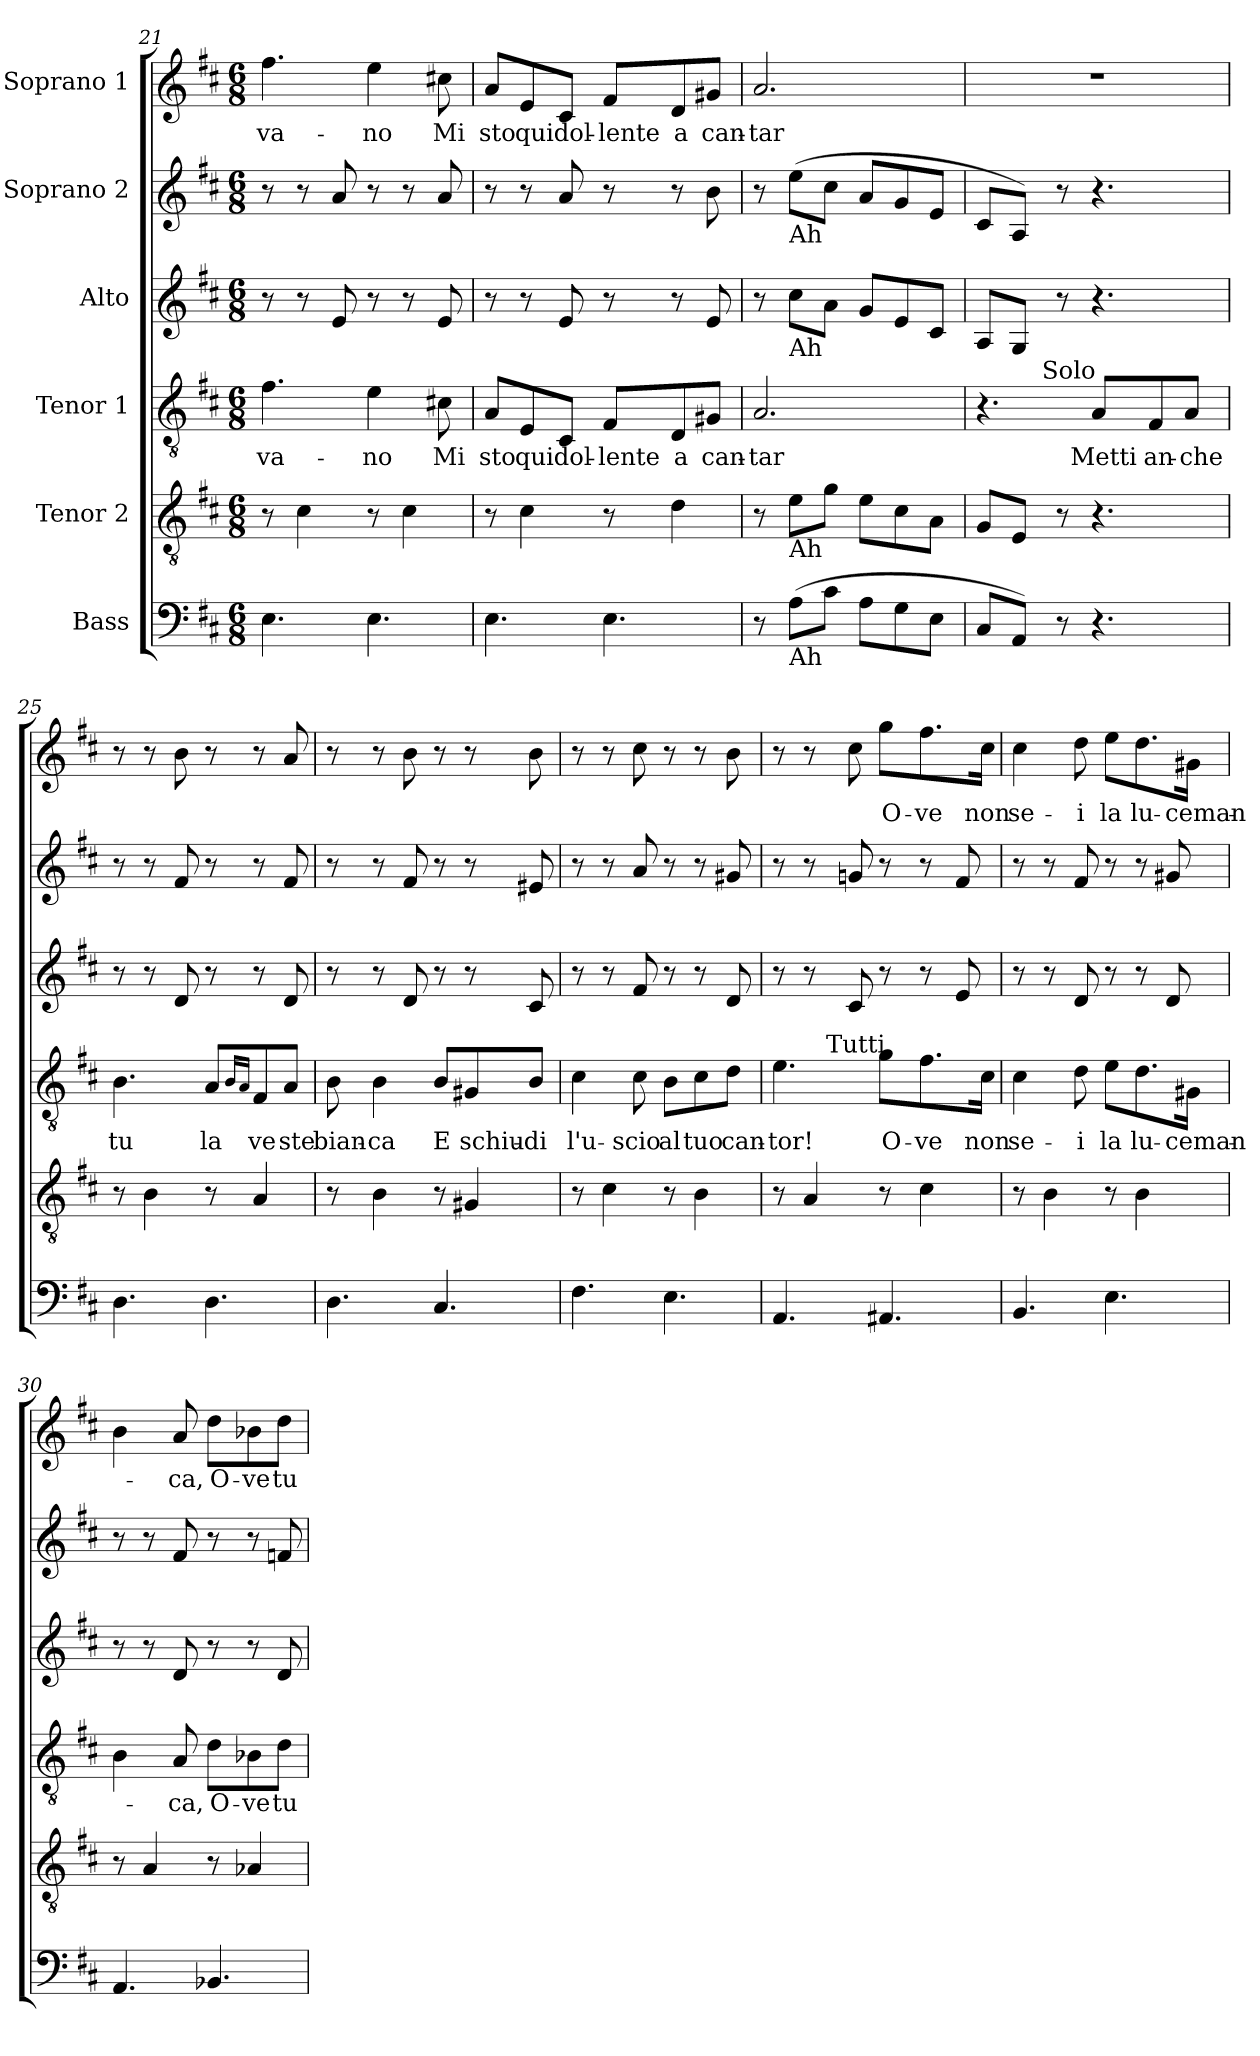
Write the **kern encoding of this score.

**kern	**kern	**kern	**text	**kern	**kern	**kern	**text
*part6	*part5	*part4	*part4	*part3	*part2	*part1	*part1
*staff6	*staff5	*staff4	*staff4	*staff3	*staff2	*staff1	*staff1
*I"Bass	*I"Tenor 2	*I"Tenor 1	*	*I"Alto	*I"Soprano 2	*I"Soprano 1	*
*clefF4	*clefGv2	*clefGv2	*	*clefG2	*clefG2	*clefG2	*
*ITrd7c12	*	*	*	*	*	*	*
*k[f#c#]	*k[f#c#]	*k[f#c#]	*	*k[f#c#]	*k[f#c#]	*k[f#c#]	*
*D:	*D:	*D:	*	*D:	*D:	*D:	*
*M6/8	*M6/8	*M6/8	*	*M6/8	*M6/8	*M6/8	*
=21	=21	=21	=21	=21	=21	=21	=21
!	!	!	!LO:LY:b	!	!	!	!LO:LY:b
4.EE\	8r	4.f#\	-va-	8r	8r	4.ff#\	-va-
.	4c#\	.	.	8r	8r	.	.
.	.	.	.	8e/	8a/	.	.
!	!	!	!LO:LY:b	!	!	!	!LO:LY:b
4.EE\	8r	4e\	-no	8r	8r	4ee\	-no
.	4c#\	.	.	8r	8r	.	.
!	!	!	!LO:LY:b	!	!	!	!LO:LY:b
.	.	8c#X\	Mi	8e/	8a/	8cc#X\	Mi
!!LO:PB:g=z
=22	=22	=22	=22	=22	=22	=22	=22
!	!	!	!LO:LY:b	!	!	!	!LO:LY:b
4.EE\	8r	8A/L	sto	8r	8r	8a/L	sto
!	!	!	!LO:LY:b	!	!	!	!LO:LY:b
.	4c#\	8E/	qui	8r	8r	8e/	qui
!	!	!	!LO:LY:b	!	!	!	!LO:LY:b
.	.	8C#/J	dol-	8e/	8a/	8c#/J	dol-
!	!	!	!LO:LY:b	!	!	!	!LO:LY:b
4.EE\	8r	8F#/L	-len­te	8r	8r	8f#/L	-len­te
!	!	!	!LO:LY:b	!	!	!	!LO:LY:b
.	4d\	8D/	a	8r	8r	8d/	a
!	!	!	!LO:LY:b	!	!	!	!LO:LY:b
.	.	8G#X/J	can-	8e/	8b\	8g#X/J	can-
=23	=23	=23	=23	=23	=23	=23	=23
!	!	!	!LO:LY:b:rj	!	!	!	!LO:LY:b:rj
8r	8r	2.A/	-tar	8r	8r	2.a/	-tar
!	!	!	!	!	!LO:TX:b:t=Ah	!	!
!	!	!	!	!LO:TX:b:t=Ah	!	!	!
!	!LO:TX:b:t=Ah	!	!	!	!	!	!
!LO:TX:b:t=Ah	!	!	!	!	!	!	!
(>8AA\L	8e\L	.	.	8cc#\L	(>8ee\L	.	.
8C#\J	8g\J	.	.	8a\J	8cc#\J	.	.
8AA\L	8e\L	.	.	8g/L	8a/L	.	.
8GG\	8c#\	.	.	8e/	8g/	.	.
8EE\J	8A\J	.	.	8c#/J	8e/J	.	.
=24	=24	=24	=24	=24	=24	=24	=24
!	!	!	!	!	!	!LO:N:vis=1	!
*	*	*^	*	*	*	*	*
8CC#/L	8G/L	4.r	8..ryy	.	8A/L	8c#/L	2.r	.
8AAA/J)	8E/J	.	.	.	8G/J	8A/J)	.	.
!	!	!	!LO:TX:a:t=Solo	!	!	!	!	!
.	.	.	2ryy	.	.	.	.	.
8r	8r	.	.	.	8r	8r	.	.
!	!	!	!	!LO:LY:b	!	!	!	!
4.r	4.r	8A/L	.	Met­ti	4.r	4.r	.	.
!	!	!	!	!LO:LY:b	!	!	!	!
.	.	8F#/	.	an-	.	.	.	.
!	!	!	!	!LO:LY:b:rj	!	!	!	!
.	.	8A/J	.	-che	.	.	.	.
.	.	.	32ryy	.	.	.	.	.
=25	=25	=25	=25	=25	=25	=25	=25	=25
!	!	!	!	!LO:LY:b	!	!	!	!
*	*	*v	*v	*	*	*	*	*
4.DD\	8r	4.B\	tu	8r	8r	8r	.
.	4B\	.	.	8r	8r	8r	.
.	.	.	.	8d/	8f#/	8b\	.
!	!	!	!LO:LY:b	!	!	!	!
4.DD\	8r	8A/L	la	8r	8r	8r	.
.	.	16qB/LL	.	.	.	.	.
.	.	16qA/JJ	.	.	.	.	.
!	!	!	!LO:LY:b	!	!	!	!
.	4A/	8F#/	ve	8r	8r	8r	.
!	!	!	!LO:LY:b	!	!	!	!
.	.	8A/J	ste	8d/	8f#/	8a/	.
=26	=26	=26	=26	=26	=26	=26	=26
!	!	!	!LO:LY:b	!	!	!	!
4.DD\	8r	8B\	bian-	8r	8r	8r	.
!	!	!	!LO:LY:b:rj	!	!	!	!
.	4B\	4B\	-ca	8r	8r	8r	.
.	.	.	.	8d/	8f#/	8b\	.
!	!	!	!LO:LY:b	!	!	!	!
4.CC#/	8r	8B/L	E	8r	8r	8r	.
!	!	!	!LO:LY:b	!	!	!	!
.	4G#X/	8G#X/	schiu-	8r	8r	8r	.
!	!	!	!LO:LY:b:rj	!	!	!	!
.	.	8B/J	-di	8c#/	8e#X/	8b\	.
!!LO:LB:g=z
=27	=27	=27	=27	=27	=27	=27	=27
!	!	!	!LO:LY:b	!	!	!	!
4.FF#\	8r	4c#\	l'u-	8r	8r	8r	.
.	4c#\	.	.	8r	8r	8r	.
!	!	!	!LO:LY:b	!	!	!	!
.	.	8c#\	-scio	8f#/	8a/	8cc#\	.
!	!	!	!LO:LY:b	!	!	!	!
4.EE\	8r	8B\L	al	8r	8r	8r	.
!	!	!	!LO:LY:b	!	!	!	!
.	4B\	8c#\	tuo	8r	8r	8r	.
!	!	!	!LO:LY:b	!	!	!	!
.	.	8d\J	can-	8d/	8g#X/	8b\	.
=28	=28	=28	=28	=28	=28	=28	=28
!	!	!	!LO:LY:b	!	!	!	!
*	*	*^	*	*	*	*	*
4.AAA/	8r	4.e\	6ryy	-tor!	8r	8r	8r	.
.	4A/	.	.	.	8r	8r	8r	.
.	.	.	96ryy	.	.	.	.	.
!	!	!	!LO:TX:a:t=Tutti	!	!	!	!	!
.	.	.	3ryy	.	.	.	.	.
.	.	.	.	.	8c#/	8gn/	8cc#\	.
!	!	!	!	!LO:LY:b	!	!	!	!LO:LY:b
4.AAA#X/	8r	8g\L	.	O-	8r	8r	8gg\L	O-
!	!	!	!	!LO:LY:b:rj	!	!	!	!LO:LY:b:rj
.	4c#\	8.f#\	.	-ve	8r	8r	8.ff#\	-ve
.	.	.	6ryy	.	.	.	.	.
.	.	.	.	.	8e/	8f#/	.	.
.	.	.	24..ryy	.	.	.	.	.
!	!	!	!	!LO:LY:b	!	!	!	!LO:LY:b
.	.	16c#\Jk	.	non	.	.	16cc#\Jk	non
=29	=29	=29	=29	=29	=29	=29	=29	=29
!	!	!	!	!LO:LY:b	!	!	!	!LO:LY:b
*	*	*v	*v	*	*	*	*	*
4.BBB/	8r	4c#\	se-	8r	8r	4cc#\	se-
.	4B\	.	.	8r	8r	.	.
!	!	!	!LO:LY:b	!	!	!	!LO:LY:b
.	.	8d\	-i	8d/	8f#/	8dd\	-i
!	!	!	!LO:LY:b	!	!	!	!LO:LY:b
4.EE\	8r	8e\L	la	8r	8r	8ee\L	la
!	!	!	!LO:LY:b	!	!	!	!LO:LY:b
.	4B\	8.d\	lu-	8r	8r	8.dd\	lu-
.	.	.	.	8d/	8g#X/	.	.
!	!	!	!LO:LY:b	!	!	!	!LO:LY:b
.	.	16G#X\Jk	-ceman-	.	.	16g#X\Jk	-ceman-
=30	=30	=30	=30	=30	=30	=30	=30
4.AAA/	8r	4B\	.	8r	8r	4b\	.
.	4A/	.	.	8r	8r	.	.
!	!	!	!LO:LY:b	!	!	!	!LO:LY:b
.	.	8A/	-ca,	8d/	8f#/	8a/	-ca,
!	!	!	!LO:LY:b	!	!	!	!LO:LY:b
4.BBB-X/	8r	8d\L	O-	8r	8r	8dd\L	O-
!	!	!	!LO:LY:b:rj	!	!	!	!LO:LY:b:rj
.	4A-X/	8B-X\	-ve	8r	8r	8b-X\	-ve
!	!	!	!LO:LY:b	!	!	!	!LO:LY:b
.	.	8d\J	tu	8d/	8fn/	8dd\J	tu
=	=	=	=	=	=	=	=
*-	*-	*-	*-	*-	*-	*-	*-
